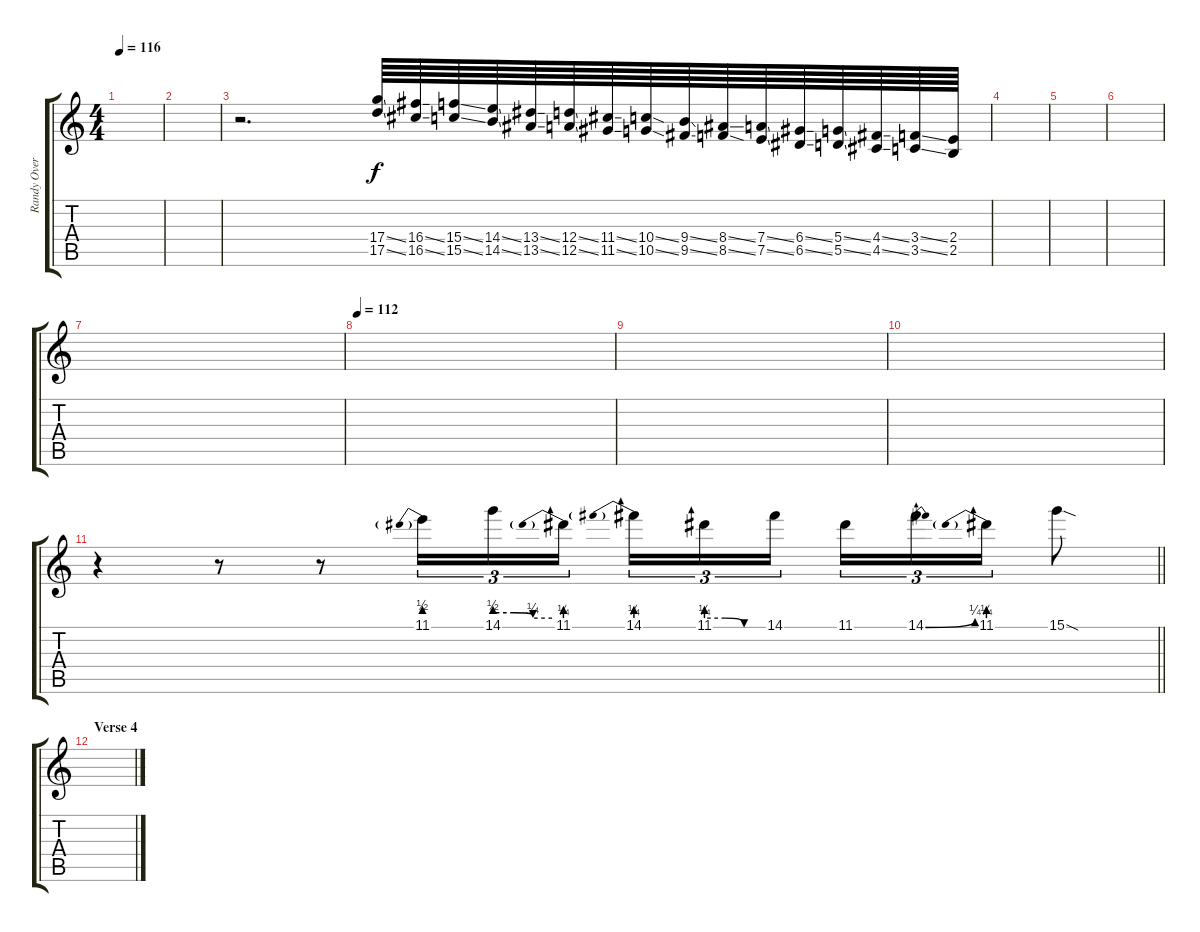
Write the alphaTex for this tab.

\track ("Randy Overtones" "Randy Over") {instrument overdrivenguitar}
\staff {score tabs}
\tuning (E4 B3 G3 D3 A2 E2) {hide}
\ts (4 4)
\tempo 116
\clef g2
\ks c
|
|
r.2{d} (17.4{ss} 17.5{ss}).64{instrument guitarfretnoise} (16.4{ss} 16.5{ss}).64 (15.4{ss} 15.5{ss}).64 (14.4{ss} 14.5{ss}).64 (13.4{ss} 13.5{ss}).64 (12.4{ss} 12.5{ss}).64 (11.4{ss} 11.5{ss}).64 (10.4{ss} 10.5{ss}).64 (9.4{ss} 9.5{ss}).64 (8.4{ss} 8.5{ss}).64 (7.4{ss} 7.5{ss}).64 (6.4{ss} 6.5{ss}).64 (5.4{ss} 5.5{ss}).64 (4.4{ss} 4.5{ss}).64 (3.4{ss} 3.5{ss}).64 (2.4 2.5).64 |
|
|
|
|
\tempo 112
|
|
|
\barLineRight lightlight
r.4 r.8 r.8 11.1{be (prebend 0 2 60 2)}.16{tu (3 2)} 14.1{be (custom 0 2 20 2 40 1 60 1)}.16{tu (3 2)} 11.1{be (prebend 0 1 60 1)}.16{tu (3 2) beam splitsecondary} 14.1{be (prebend 0 1 60 1)}.16{tu (3 2)} 11.1{be (custom 0 1 20 1 40 0 60 0)}.16{tu (3 2)} 14.1{be (hold 0 0 60 0)}.16{tu (3 2)} 11.1{be (hold 0 0 60 0)}.16{tu (3 2)} 14.1{be (bend 0 0 60 1)}.16{tu (3 2)} 11.1{be (prebend 0 1 60 1)}.16{tu (3 2)} 15.1{sod}.8 |
\section ("" "Verse 4")
